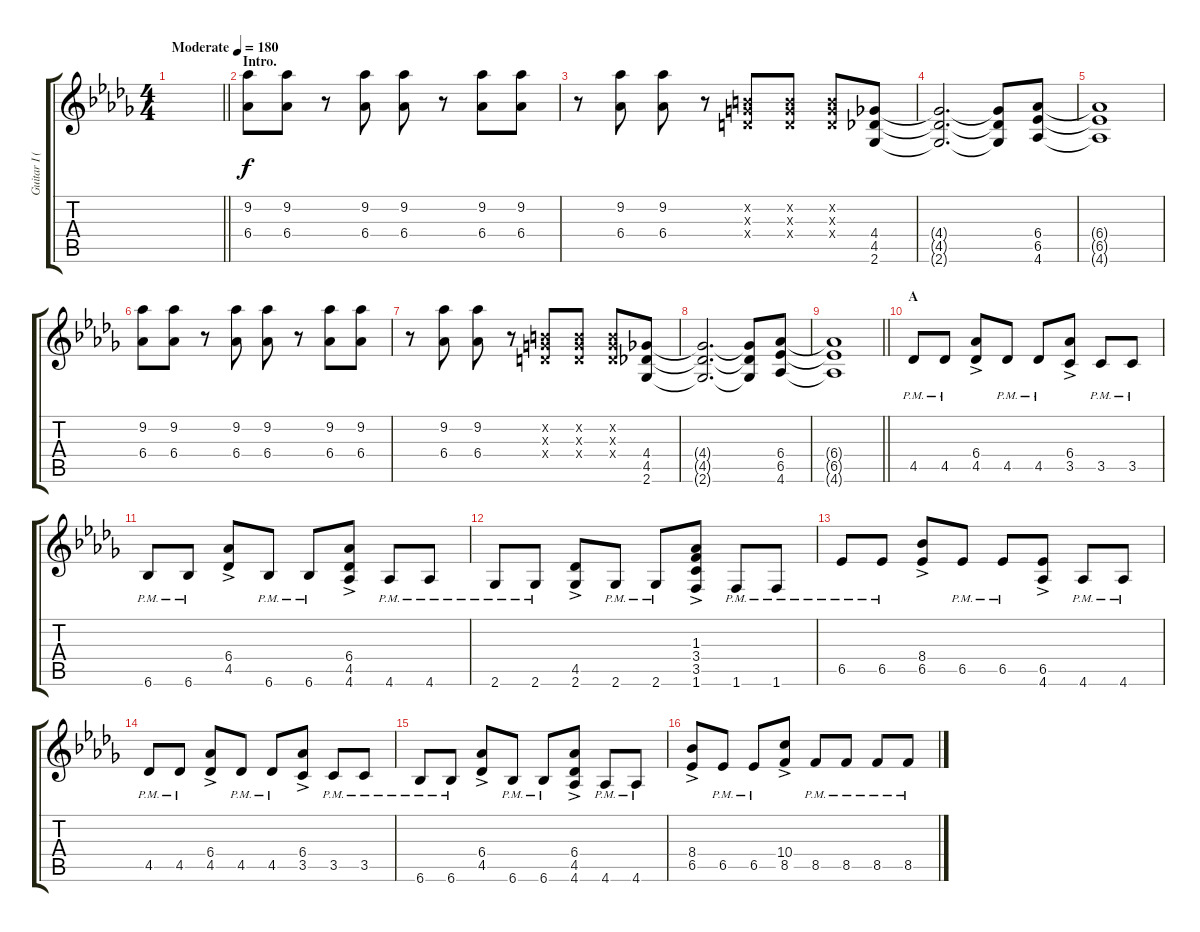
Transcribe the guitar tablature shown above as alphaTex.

\track ("Guitar I (Hirasawa Yui)" "Guitar I (") {instrument overdrivenguitar}
\staff {score tabs}
\tuning (E4 B3 G3 D3 A2 E2) {hide}
\ts (4 4)
\tempo (180 "Moderate")
\clef g2
\barLineRight lightlight
\ks db
|
\section ("" "Intro.")
(9.2 6.4).8 (9.2 6.4).8 r.8 (9.2 6.4).8 (9.2 6.4).8 r.8 (9.2 6.4).8 (9.2 6.4).8 |
r.8 (9.2 6.4).8 (9.2 6.4).8 r.8 (0.2{x} 0.3{x} 0.4{x}).8 (0.2{x} 0.3{x} 0.4{x}).8 (0.2{x} 0.3{x} 0.4{x}).8 (4.4 4.5 2.6).8 |
(4.4{t} 4.5{t} 2.6{t}).2{d} (4.4{t} 4.5{t} 2.6{t}).8 (6.4 6.5 4.6).8 |
(6.4{t} 6.5{t} 4.6{t}).1 |
(9.2 6.4).8 (9.2 6.4).8 r.8 (9.2 6.4).8 (9.2 6.4).8 r.8 (9.2 6.4).8 (9.2 6.4).8 |
r.8 (9.2 6.4).8 (9.2 6.4).8 r.8 (0.2{x} 0.3{x} 0.4{x}).8 (0.2{x} 0.3{x} 0.4{x}).8 (0.2{x} 0.3{x} 0.4{x}).8 (4.4 4.5 2.6).8 |
(4.4{t} 4.5{t} 2.6{t}).2{d} (4.4{t} 4.5{t} 2.6{t}).8 (6.4 6.5 4.6).8 |
\barLineRight lightlight
(6.4{t} 6.5{t} 4.6{t}).1 |
\section ("" "A")
4.5{pm}.8 4.5{pm}.8 (6.4{ac} 4.5{ac}).8 4.5{pm}.8 4.5{pm}.8 (6.4{ac} 3.5{ac}).8 3.5{pm}.8 3.5{pm}.8 |
6.6{pm}.8 6.6{pm}.8 (6.4{ac} 4.5{ac}).8 6.6{pm}.8 6.6{pm}.8 (6.4{ac} 4.5{ac} 4.6{ac}).8 4.6{pm}.8 4.6{pm}.8 |
2.6{pm}.8 2.6{pm}.8 (4.5{ac} 2.6{ac}).8 2.6{pm}.8 2.6{pm}.8 (1.3{ac} 3.4{ac} 3.5{ac} 1.6{ac}).8 1.6{pm}.8 1.6{pm}.8 |
6.5{pm}.8 6.5{pm}.8 (8.4{ac} 6.5{ac}).8 6.5{pm}.8 6.5{pm}.8 (6.5{ac} 4.6{ac}).8 4.6{pm}.8 4.6{pm}.8 |
4.5{pm}.8 4.5{pm}.8 (6.4{ac} 4.5{ac}).8 4.5{pm}.8 4.5{pm}.8 (6.4{ac} 3.5{ac}).8 3.5{pm}.8 3.5{pm}.8 |
6.6{pm}.8 6.6{pm}.8 (6.4{ac} 4.5{ac}).8 6.6{pm}.8 6.6{pm}.8 (6.4{ac} 4.5{ac} 4.6{ac}).8 4.6{pm}.8 4.6{pm}.8 |
(8.4{ac} 6.5{ac}).8 6.5{pm}.8 6.5{pm}.8 (10.4{ac} 8.5{ac}).8 8.5{pm}.8 8.5{pm}.8 8.5{pm}.8 8.5{pm}.8
